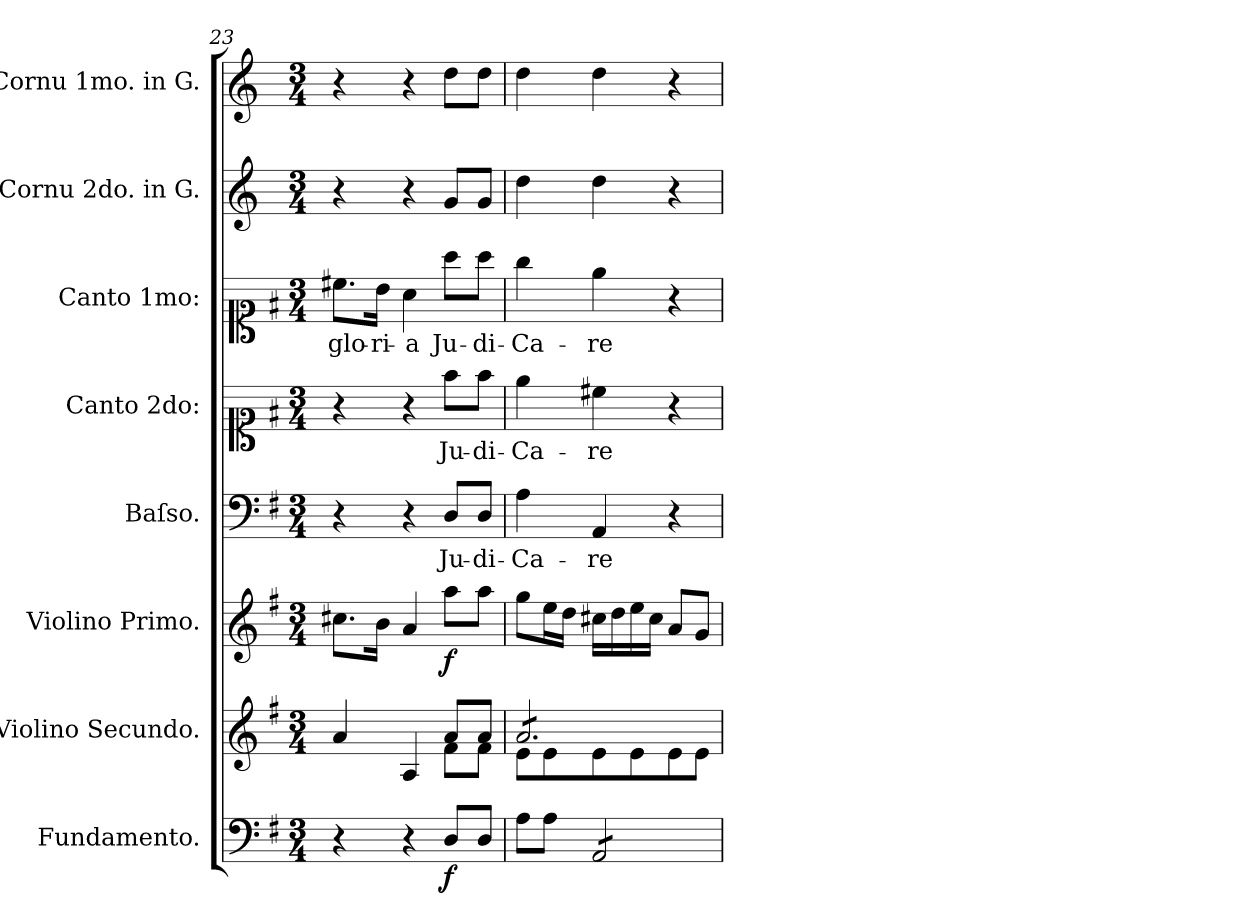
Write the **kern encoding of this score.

**kern	**dynam	**kern	**dynam	**kern	**dynam	**kern	**text	**kern	**text	**kern	**text	**kern	**kern
*part8	*part8	*part7	*part7	*part6	*part6	*part5	*part5	*part4	*part4	*part3	*part3	*part2	*part1
*staff8	*staff8	*staff7	*staff7	*staff6	*staff6	*staff5	*staff5	*staff4	*staff4	*staff3	*staff3	*staff2	*staff1
*I"Fundamento.	*	*I"Violino Secundo.	*	*I"Violino Primo.	*	*I"Baſso.	*	*I"Canto 2do:	*	*I"Canto 1mo:	*	*I"Cornu 2do. in G.	*I"Cornu 1mo. in G.
*	*	*I'vl 2	*	*I'vl 1	*	*I'B	*	*	*	*	*	*I'cor 2 in G	*I'cor 1 in G
*clefF4	*	*clefG2	*	*clefG2	*	*clefF4	*	*clefC1	*	*clefC1	*	*clefG2	*clefG2
*	*	*	*	*	*	*	*	*	*	*	*	*ITrd3c5	*ITrd3c5
*k[f#]	*	*k[f#]	*	*k[f#]	*	*k[f#]	*	*k[f#]	*	*k[f#]	*	*k[f#]	*k[f#]
*G:	*	*G:	*	*G:	*	*G:	*	*G:	*	*G:	*	*G:	*G:
*M3/4	*	*M3/4	*	*M3/4	*	*M3/4	*	*M3/4	*	*M3/4	*	*M3/4	*M3/4
=23	=23	=23	=23	=23	=23	=23	=23	=23	=23	=23	=23	=23	=23
*	*	*^	*	*	*	*	*	*	*	*	*	*	*
4r	.	4a/	2ryy	.	8.cc#X\L	.	4r	.	4r	.	8.cc#X\L	glo-	4r	4r
.	.	.	.	.	16b\Jk	.	.	.	.	.	16b\Jk	-ri-	.	.
4r	.	4A/	.	.	4a/	.	4r	.	4r	.	4a\	-a	4r	4r
8D/L	f	8a/L	8f#\L	for	8aa\L	f	8D/L	Ju-	8ff#\L	Ju-	8aa\L	Ju-	8d/L	8a\L
8D/J	.	8a/J	8f#\J	.	8aa\J	.	8D/J	-di-	8ff#\J	-di-	8aa\J	-di-	8d/J	8a\J
=24	=24	=24	=24	=24	=24	=24	=24	=24	=24	=24	=24	=24	=24	=24
*	*	*tremolo	*	*	*	*	*	*	*	*	*	*	*	*
8A\L	.	8a/L	8e\L	.	8gg\L	.	4A\	-Ca-	4ee\	-Ca-	4gg\	-Ca-	4a\	4a\
8A\J	.	8a/	8e\	.	16ee\L	.	.	.	.	.	.	.	.	.
.	.	.	.	.	16dd\JJ	.	.	.	.	.	.	.	.	.
*tremolo	*	*	*	*	*	*	*	*	*	*	*	*	*	*
8AA/L	.	8a/	8e\	.	16cc#X\LL	.	4AA/	-re	4cc#X\	-re	4ee\	-re	4a\	4a\
.	.	.	.	.	16dd\	.	.	.	.	.	.	.	.	.
8AA/	.	8a/	8e\	.	16ee\	.	.	.	.	.	.	.	.	.
.	.	.	.	.	16cc#\JJ	.	.	.	.	.	.	.	.	.
8AA/	.	8a/	8e\	.	8a/L	.	4r	.	4r	.	4r	.	4r	4r
8AA/J	.	8a/J	8e\J	.	8g/J	.	.	.	.	.	.	.	.	.
*	*	*Xtremolo	*	*	*	*	*	*	*	*	*	*	*	*
*Xtremolo	*	*	*	*	*	*	*	*	*	*	*	*	*	*
*	*	*v	*v	*	*	*	*	*	*	*	*	*	*	*
=	=	=	=	=	=	=	=	=	=	=	=	=	=
*-	*-	*-	*-	*-	*-	*-	*-	*-	*-	*-	*-	*-	*-
